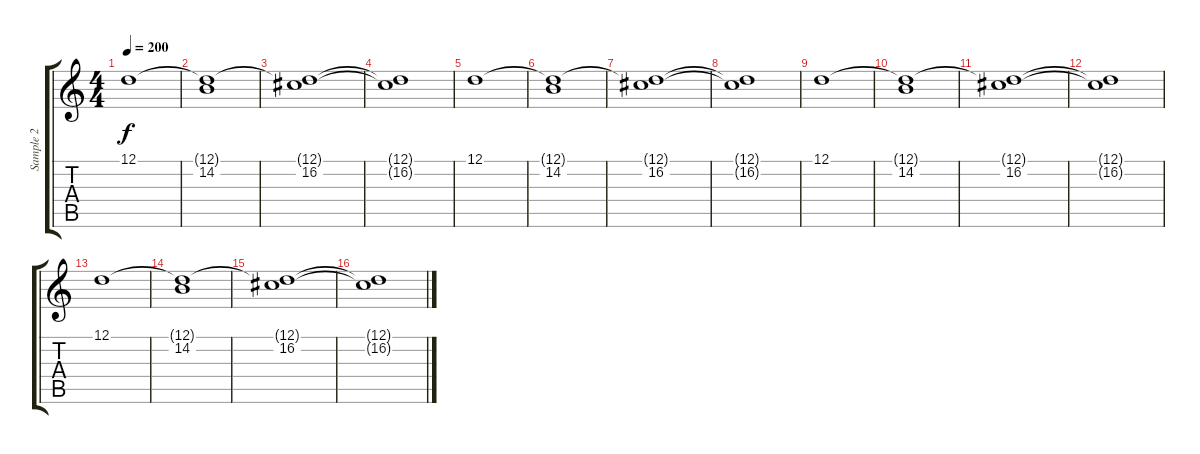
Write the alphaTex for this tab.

\track ("Sample 2" "Sample 2") {instrument pad6metallic}
\staff {score tabs}
\tuning (D4 A3 F3 C3 G2 C2) {hide}
\ts (4 4)
\tempo 200
\clef g2
\ks c
12.1.1{dy f} |
(12.1{t} 14.2).1 |
(12.1{t} 16.2).1 |
(12.1{t} 16.2{t}).1 |
12.1.1 |
(12.1{t} 14.2).1 |
(12.1{t} 16.2).1 |
(12.1{t} 16.2{t}).1 |
12.1.1 |
(12.1{t} 14.2).1 |
(12.1{t} 16.2).1 |
(12.1{t} 16.2{t}).1 |
12.1.1 |
(12.1{t} 14.2).1 |
(12.1{t} 16.2).1 |
(12.1{t} 16.2{t}).1
